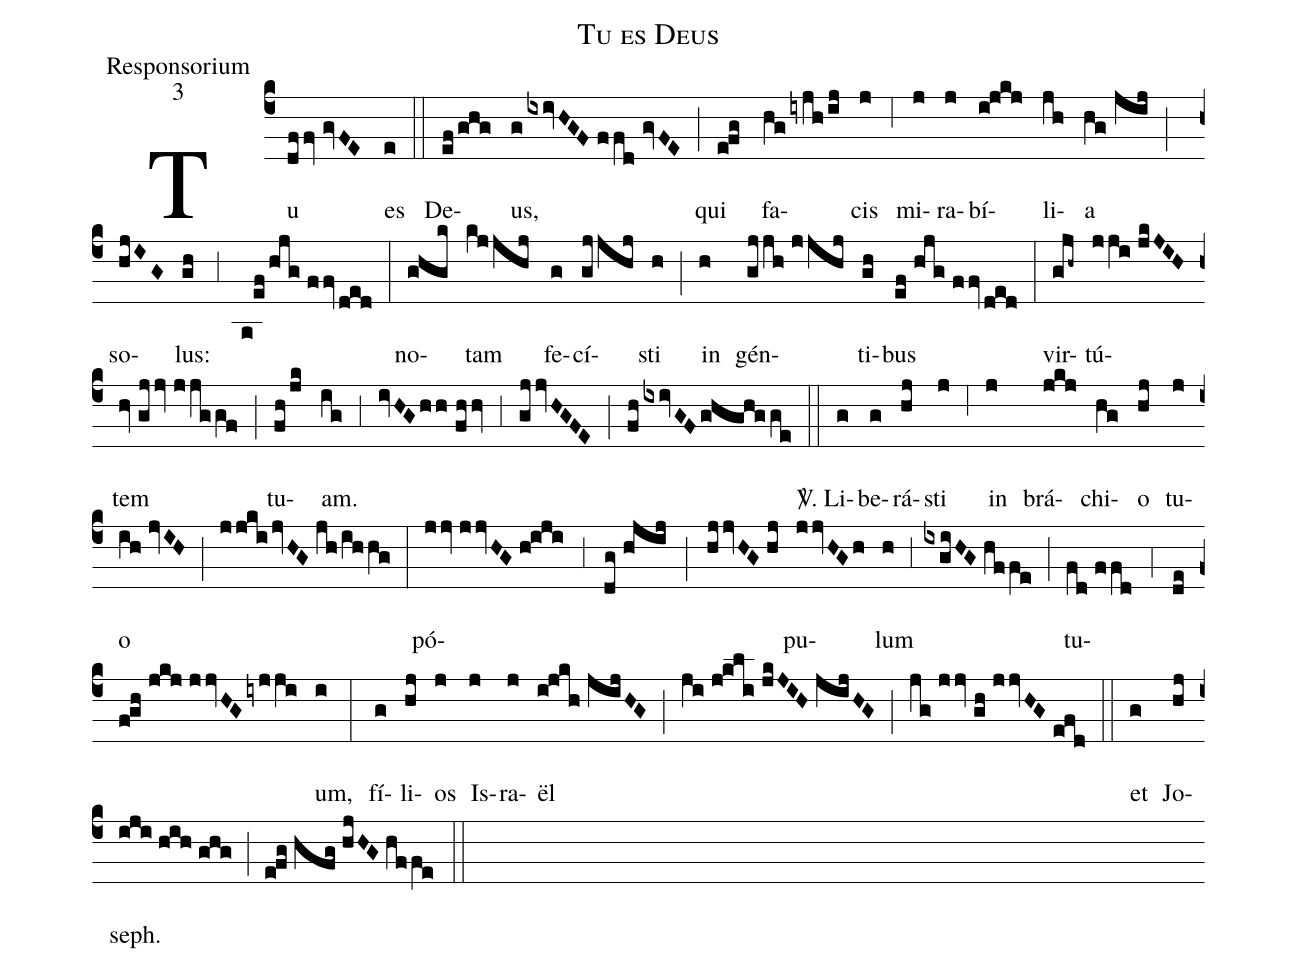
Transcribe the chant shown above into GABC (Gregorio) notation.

name:Tu es Deus;
office-part:Responsorium;
mode:3;
%%
(c4) Tu(dffv//gvFE) es(e) (::)
De(ef/ghg)us,(g/ixivHGF//ffd//gvFE) (;) qui(e!fg) fa(hg/iyjh/ij)cis(j) (,6) mi(j)ra(j)bí(i!jkj)li(jh)a(hg//jij) (;) so(hjIG)lus:(gh) (;3a) (ef/hjg//ffv/ded) (:)
no(ghgk)tam(kjjhj) fe(g)cí(gjjhj)sti(h) (;) in(h) gén(gjjh//jjhj)ti(gh)bus(ef//hjg//ffv/ded) (:)
vir(gjh~)tú(jji//jkJIH)tem(hv//gjjv//jjggf) (;) tu(fh/jk)am.(ig) (,3) (ivHG/hh//fhhv) (,3) (gjjvHGFE) (;) (fh/ixivGF/ghghgge) (::)

<sp>V/</sp>. Li(g)be(g)rá(hj)sti(j) (,6) in(j) brá(jkj)chi(hg)o(hj) tu(j)o(ih//jvIH) (;) (jjki/jvHG//jh/ihhg) (:)
pó(jjv//jjvHG//h!iji;3dg//hjij;hjjvHG//hj)pu(jjvHGh)lum(h) (,3) (ixgiHG//hffe) (;) tu(fd//ffd;4de/f!gh//jkj//jjvHG/iyjji)um,(i) (:)
fí(g)li(hj)os(j) Is(j)ra(j)ël(i!jkh//jijHG) (;) (ji//j!kli//jkJIH//jijHG) (;) (jg//jjv//gh//jjvHG//efd) (::)
et(g) Jo(hj)seph.(iji//hih//ghg) (;) (e!fg//hfg//hjHG//hffe) (::)
